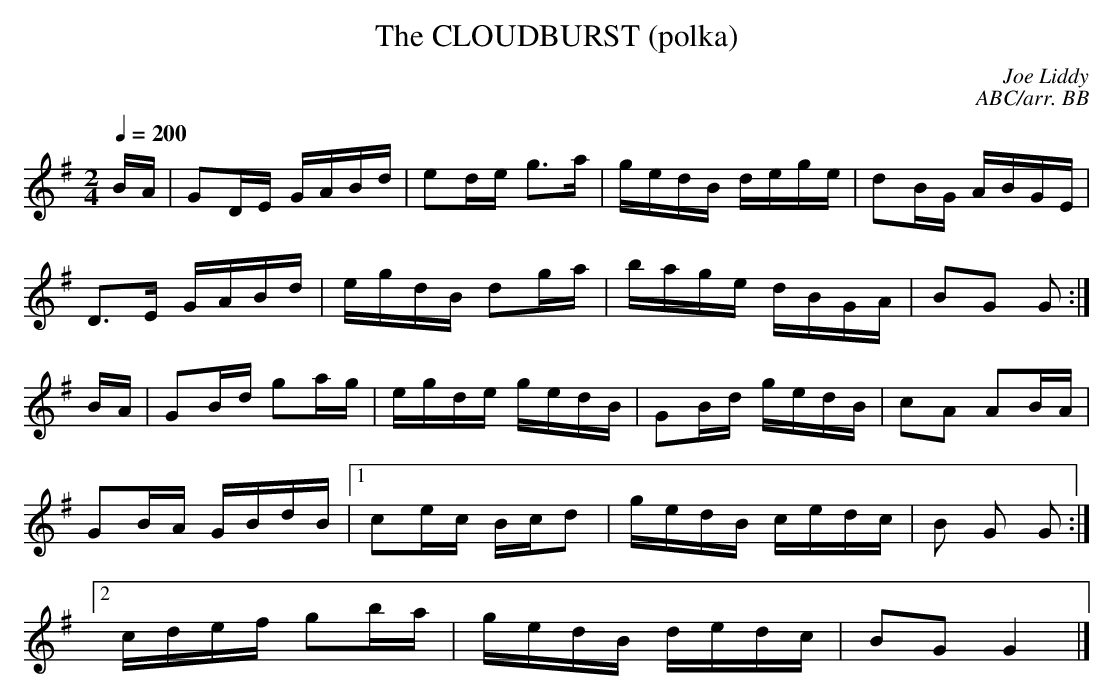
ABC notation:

X:1
T:CLOUDBURST (polka), The
C:Joe Liddy
C:ABC/arr. BB
Q:1/4=200
M:2/4
L:1/16
K:G
BA|G2DE GABd|e2de g3a|gedB dege|d2BG ABGE |
D3E GABd|egdB d2ga|bage dBGA|B2G2 G2 :|
BA|G2Bd g2ag|egde gedB|G2Bd gedB|c2A2 A2BA |
G2BA GBdB |1 c2ec Bcd2|gedB cedc|B2 G2 G2 :|
[2 cdef g2ba|gedB dedc|B2G2 G4 |]
